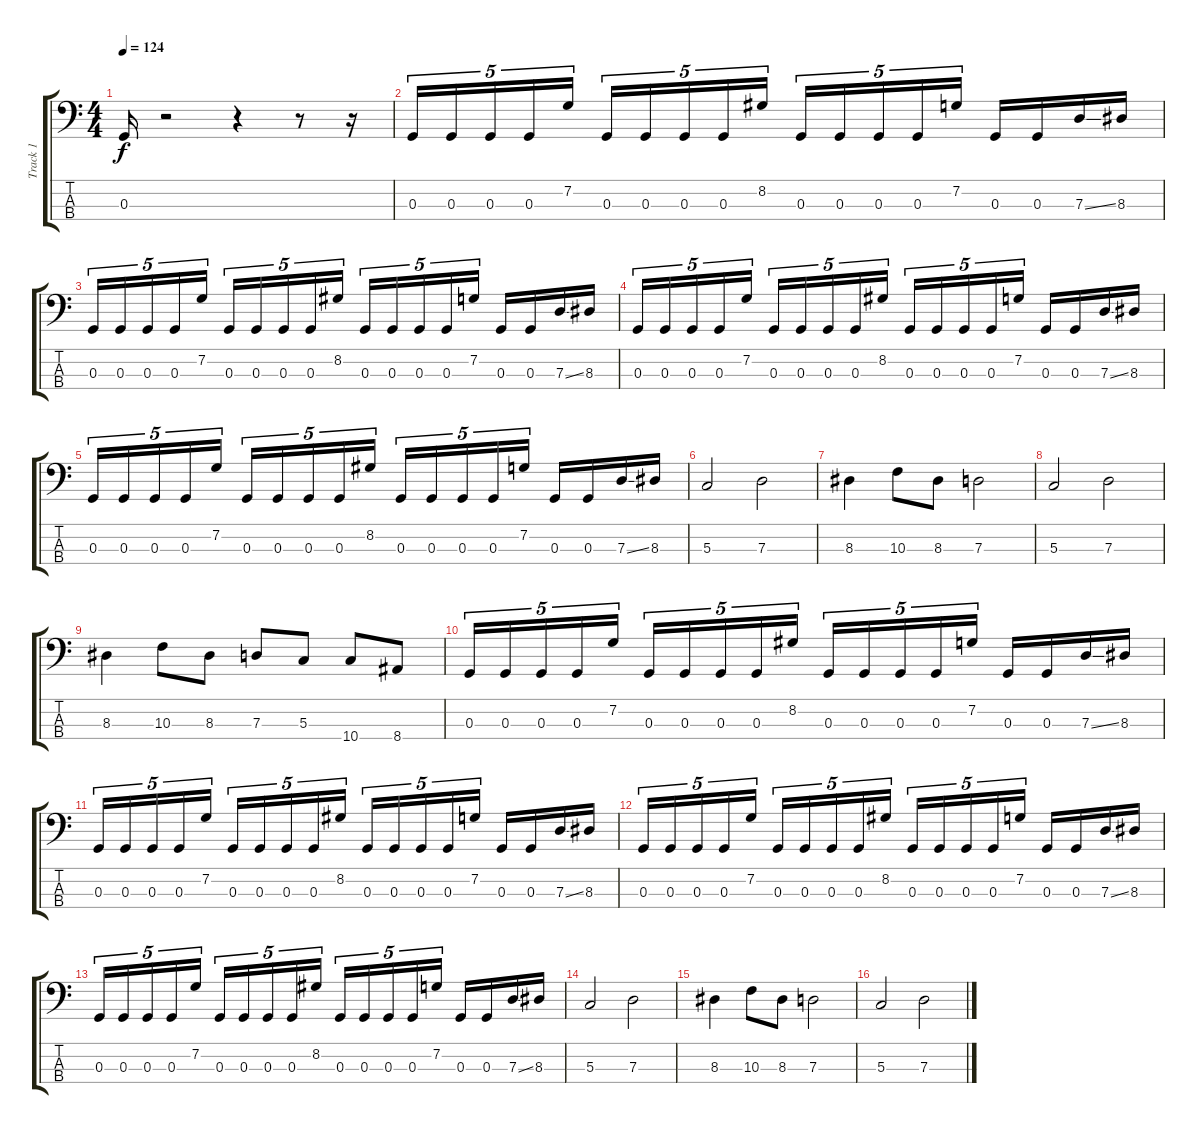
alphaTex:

\track ("Track 1" "Track 1") {instrument electricbassfinger}
\staff {score tabs}
\tuning (F2 C2 G1 D1) {hide}
\ts (4 4)
\tempo 124
\clef f4
\ks c
0.3.16{dy f} r.2 r.4 r.8 r.16 |
0.3.16{tu (5 4)} 0.3.16{tu (5 4)} 0.3.16{tu (5 4)} 0.3.16{tu (5 4)} 7.2.16{tu (5 4)} 0.3.16{tu (5 4)} 0.3.16{tu (5 4)} 0.3.16{tu (5 4)} 0.3.16{tu (5 4)} 8.2.16{tu (5 4)} 0.3.16{tu (5 4)} 0.3.16{tu (5 4)} 0.3.16{tu (5 4)} 0.3.16{tu (5 4)} 7.2.16{tu (5 4)} 0.3.16 0.3.16 7.3{ss}.16 8.3.16 |
0.3.16{tu (5 4)} 0.3.16{tu (5 4)} 0.3.16{tu (5 4)} 0.3.16{tu (5 4)} 7.2.16{tu (5 4)} 0.3.16{tu (5 4)} 0.3.16{tu (5 4)} 0.3.16{tu (5 4)} 0.3.16{tu (5 4)} 8.2.16{tu (5 4)} 0.3.16{tu (5 4)} 0.3.16{tu (5 4)} 0.3.16{tu (5 4)} 0.3.16{tu (5 4)} 7.2.16{tu (5 4)} 0.3.16 0.3.16 7.3{ss}.16 8.3.16 |
0.3.16{tu (5 4)} 0.3.16{tu (5 4)} 0.3.16{tu (5 4)} 0.3.16{tu (5 4)} 7.2.16{tu (5 4)} 0.3.16{tu (5 4)} 0.3.16{tu (5 4)} 0.3.16{tu (5 4)} 0.3.16{tu (5 4)} 8.2.16{tu (5 4)} 0.3.16{tu (5 4)} 0.3.16{tu (5 4)} 0.3.16{tu (5 4)} 0.3.16{tu (5 4)} 7.2.16{tu (5 4)} 0.3.16 0.3.16 7.3{ss}.16 8.3.16 |
0.3.16{tu (5 4)} 0.3.16{tu (5 4)} 0.3.16{tu (5 4)} 0.3.16{tu (5 4)} 7.2.16{tu (5 4)} 0.3.16{tu (5 4)} 0.3.16{tu (5 4)} 0.3.16{tu (5 4)} 0.3.16{tu (5 4)} 8.2.16{tu (5 4)} 0.3.16{tu (5 4)} 0.3.16{tu (5 4)} 0.3.16{tu (5 4)} 0.3.16{tu (5 4)} 7.2.16{tu (5 4)} 0.3.16 0.3.16 7.3{ss}.16 8.3.16 |
5.3.2 7.3.2 |
8.3.4 10.3.8 8.3.8 7.3.2 |
5.3.2 7.3.2 |
8.3.4 10.3.8 8.3.8 7.3.8 5.3.8 10.4.8 8.4.8 |
0.3.16{tu (5 4)} 0.3.16{tu (5 4)} 0.3.16{tu (5 4)} 0.3.16{tu (5 4)} 7.2.16{tu (5 4)} 0.3.16{tu (5 4)} 0.3.16{tu (5 4)} 0.3.16{tu (5 4)} 0.3.16{tu (5 4)} 8.2.16{tu (5 4)} 0.3.16{tu (5 4)} 0.3.16{tu (5 4)} 0.3.16{tu (5 4)} 0.3.16{tu (5 4)} 7.2.16{tu (5 4)} 0.3.16 0.3.16 7.3{ss}.16 8.3.16 |
0.3.16{tu (5 4)} 0.3.16{tu (5 4)} 0.3.16{tu (5 4)} 0.3.16{tu (5 4)} 7.2.16{tu (5 4)} 0.3.16{tu (5 4)} 0.3.16{tu (5 4)} 0.3.16{tu (5 4)} 0.3.16{tu (5 4)} 8.2.16{tu (5 4)} 0.3.16{tu (5 4)} 0.3.16{tu (5 4)} 0.3.16{tu (5 4)} 0.3.16{tu (5 4)} 7.2.16{tu (5 4)} 0.3.16 0.3.16 7.3{ss}.16 8.3.16 |
0.3.16{tu (5 4)} 0.3.16{tu (5 4)} 0.3.16{tu (5 4)} 0.3.16{tu (5 4)} 7.2.16{tu (5 4)} 0.3.16{tu (5 4)} 0.3.16{tu (5 4)} 0.3.16{tu (5 4)} 0.3.16{tu (5 4)} 8.2.16{tu (5 4)} 0.3.16{tu (5 4)} 0.3.16{tu (5 4)} 0.3.16{tu (5 4)} 0.3.16{tu (5 4)} 7.2.16{tu (5 4)} 0.3.16 0.3.16 7.3{ss}.16 8.3.16 |
0.3.16{tu (5 4)} 0.3.16{tu (5 4)} 0.3.16{tu (5 4)} 0.3.16{tu (5 4)} 7.2.16{tu (5 4)} 0.3.16{tu (5 4)} 0.3.16{tu (5 4)} 0.3.16{tu (5 4)} 0.3.16{tu (5 4)} 8.2.16{tu (5 4)} 0.3.16{tu (5 4)} 0.3.16{tu (5 4)} 0.3.16{tu (5 4)} 0.3.16{tu (5 4)} 7.2.16{tu (5 4)} 0.3.16 0.3.16 7.3{ss}.16 8.3.16 |
5.3.2 7.3.2 |
8.3.4 10.3.8 8.3.8 7.3.2 |
5.3.2 7.3.2
